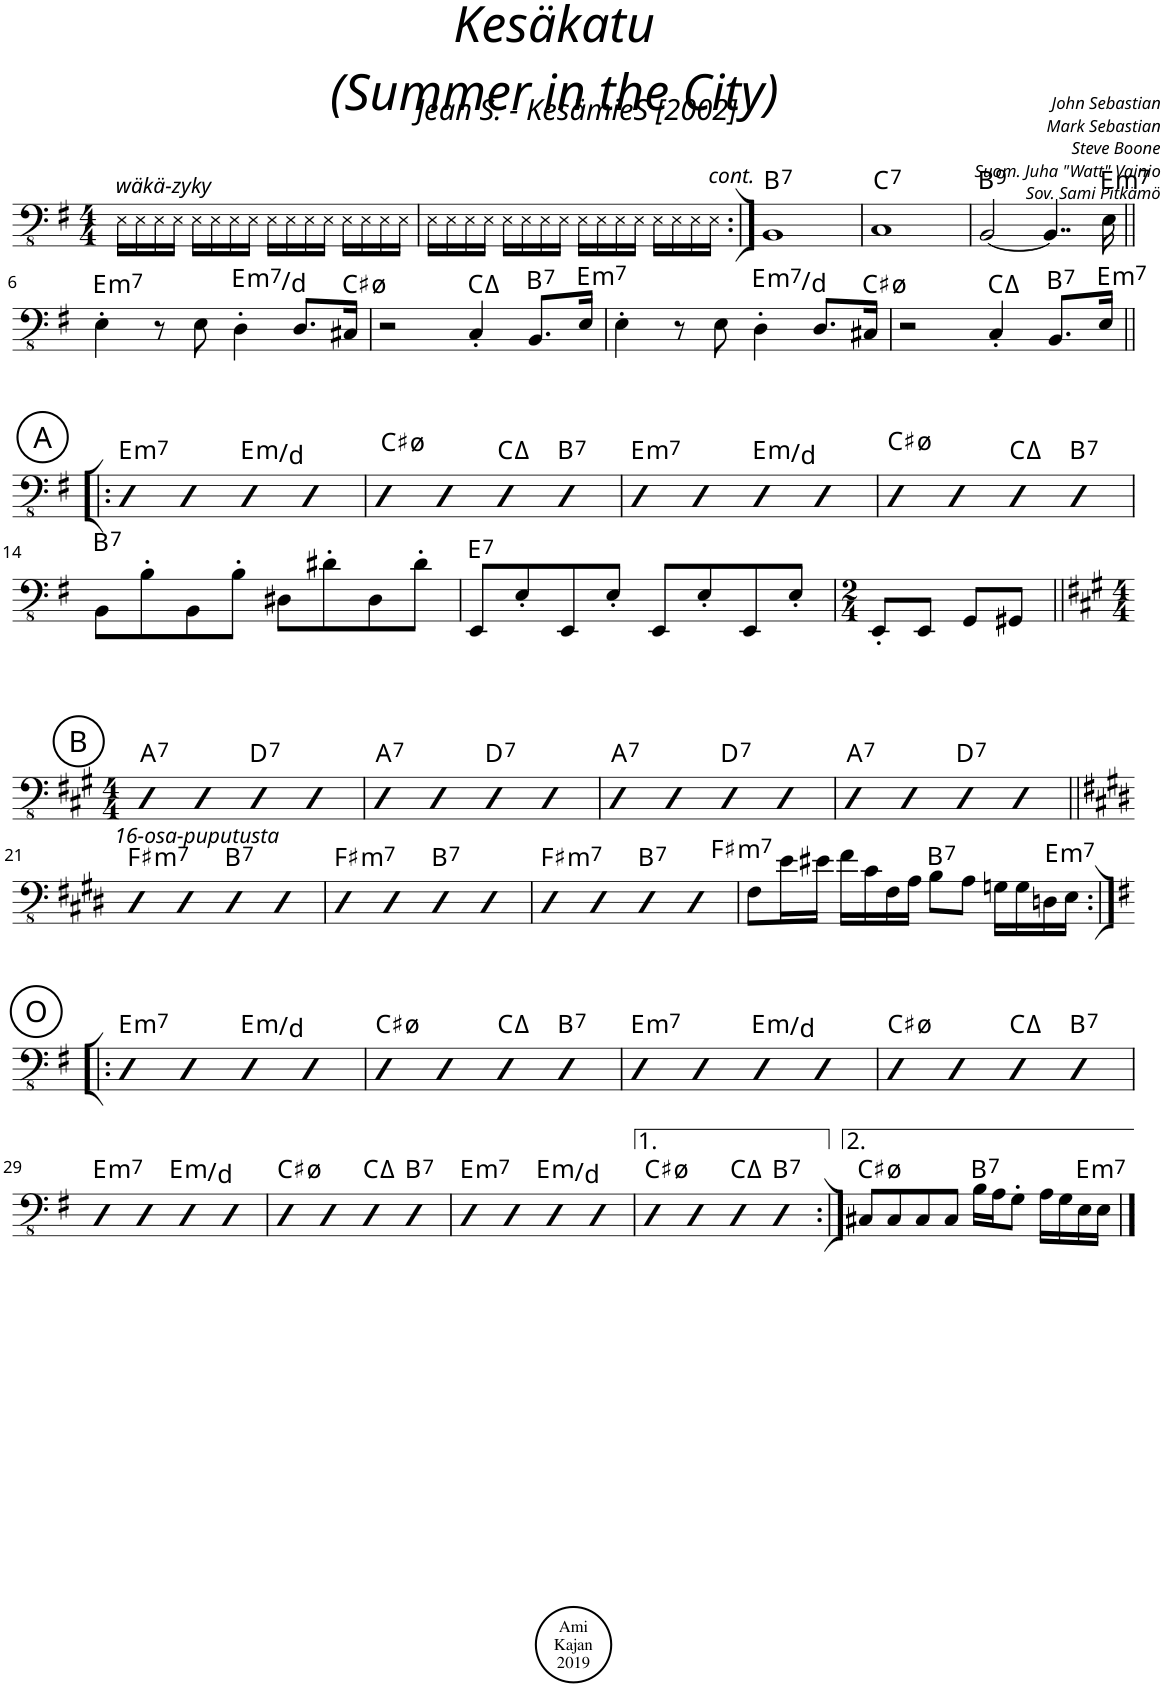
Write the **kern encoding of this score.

**kern	**harte
*part1	*part1
*staff1	*
*I"Acoustic Bass	*
*I'Bass	*
*clefFv4	*
*k[f#]	*
*M4/4	*
=1	=1
!LO:TX:a:i:t=wäkä-zyky	!
16EE!\LL	.
16EE!\	.
16EE!\	.
16EE!\JJ	.
16EE!\LL	.
16EE!\	.
16EE!\	.
16EE!\JJ	.
16EE!\LL	.
16EE!\	.
16EE!\	.
16EE!\JJ	.
16EE!\LL	.
16EE!\	.
16EE!\	.
16EE!\JJ	.
=2	=2
16EE!\LL	.
16EE!\	.
16EE!\	.
16EE!\JJ	.
16EE!\LL	.
16EE!\	.
16EE!\	.
16EE!\JJ	.
16EE!\LL	.
16EE!\	.
16EE!\	.
16EE!\JJ	.
16EE!\LL	.
16EE!\	.
16EE!\	.
!LO:TX:a:i:t=cont.	!
16EE!\JJ	.
=3:|!	=3:|!
!	!LO:H:kt=7
1BBB	B:7
=4	=4
!	!LO:H:kt=7
1CC	C:7
=5	=5
!	!LO:H:kt=9
[2BBB/	B:9
4..BBB/]	.
!	!LO:H:kt=m7
16EE\	E:min7
!!LO:LB:g=z
=6||	=6||
!	!LO:H:kt=m7
4EE'\	E:min7
8r	.
8EE\	.
!	!LO:H:kt=m7
4DD'\	E:min7/b7
8.DD/L	.
16CC#X/Jk	C#:hdim7
=7	=7
2r	.
4CC'/	C:maj
!	!LO:H:kt=7
8.BBB/L	B:7
!	!LO:H:kt=m7
16EE/Jk	E:min7
=8	=8
4EE'\	.
8r	.
8EE\	.
!	!LO:H:kt=m7
4DD'\	E:min7/b7
8.DD/L	.
16CC#X/Jk	C#:hdim7
=9	=9
2r	.
4CC'/	C:maj
!	!LO:H:kt=7
8.BBB/L	B:7
!	!LO:H:kt=m7
16EE/Jk	E:min7
!!LO:LB:g=z
!!LO:REH:place=s1:a:cj:enc=circle:fs=14:t=A
=10!|:	=10!|:
!	!LO:H:kt=m7
4FFF#	E:min7
4FFF#	.
!	!LO:H:kt=m
4FFF#	E:min/b7
4FFF#	.
=11	=11
4FFF#	C#:hdim7
4FFF#	.
4FFF#	C:maj
!	!LO:H:kt=7
4FFF#	B:7
=12	=12
!	!LO:H:kt=m7
4FFF#	E:min7
4FFF#	.
!	!LO:H:kt=m
4FFF#	E:min/b7
4FFF#	.
=13	=13
4FFF#	C#:hdim7
4FFF#	.
4FFF#	C:maj
!	!LO:H:kt=7
4FFF#	B:7
!!LO:LB:g=z
=14	=14
!	!LO:H:kt=7
8BBB\L	B:7
8BB'\	.
8BBB\	.
8BB'\J	.
8DD#X\L	.
8D#X'\	.
8DD#\	.
8D#'\J	.
=15	=15
!	!LO:H:kt=7
8EEE/L	E:7
8EE'/	.
8EEE/	.
8EE'/J	.
8EEE/L	.
8EE'/	.
8EEE/	.
8EE'/J	.
=16	=16
*M2/4	*
8EEE'/L	.
8EEE/J	.
8GGG/L	.
8GGG#X/J	.
!!LO:LB:g=z
!!LO:REH:place=s1:a:cj:enc=circle:fs=14:t=B
=17||	=17||
*k[f#c#g#]	*
*M4/4	*
!LO:TX:b:i:t=16-osa-puputusta	!LO:H:kt=7
4FFF#	A:7
4FFF#	.
!	!LO:H:kt=7
4FFF#	D:7
4FFF#	.
=18	=18
!	!LO:H:kt=7
4FFF#	A:7
4FFF#	.
!	!LO:H:kt=7
4FFF#	D:7
4FFF#	.
=19	=19
!	!LO:H:kt=7
4FFF#	A:7
4FFF#	.
!	!LO:H:kt=7
4FFF#	D:7
4FFF#	.
=20	=20
!	!LO:H:kt=7
4FFF#	A:7
4FFF#	.
!	!LO:H:kt=7
4FFF#	D:7
4FFF#	.
!!LO:LB:g=z
=21||	=21||
*k[f#c#g#d#]	*
!	!LO:H:kt=m7
4FFF#	F#:min7
4FFF#	.
!	!LO:H:kt=7
4FFF#	B:7
4FFF#	.
=22	=22
!	!LO:H:kt=m7
4FFF#	F#:min7
4FFF#	.
!	!LO:H:kt=7
4FFF#	B:7
4FFF#	.
=23	=23
!	!LO:H:kt=m7
4FFF#	F#:min7
4FFF#	.
!	!LO:H:kt=7
4FFF#	B:7
4FFF#	.
=24	=24
!	!LO:H:kt=m7
8FF#\L	F#:min7
16E\L	.
16E#X\JJ	.
16F#\LL	.
16C#\	.
16FF#\	.
16AA\JJ	.
!	!LO:H:kt=7
8BB\L	B:7
8AA\J	.
16GGn\LL	.
16GG\	.
16DDn\	.
!	!LO:H:kt=m7
16EE\JJ	E:min7
!!LO:LB:g=z
!!LO:REH:place=s1:a:cj:enc=circle:fs=14:t=O
=25:|!|:	=25:|!|:
*k[f#]	*
!	!LO:H:kt=m7
4FFF#	E:min7
4FFF#	.
!	!LO:H:kt=m
4FFF#	E:min/b7
4FFF#	.
=26	=26
4FFF#	C#:hdim7
4FFF#	.
4FFF#	C:maj
!	!LO:H:kt=7
4FFF#	B:7
=27	=27
!	!LO:H:kt=m7
4FFF#	E:min7
4FFF#	.
!	!LO:H:kt=m
4FFF#	E:min/b7
4FFF#	.
=28	=28
4FFF#	C#:hdim7
4FFF#	.
4FFF#	C:maj
!	!LO:H:kt=7
4FFF#	B:7
!!LO:LB:g=z
=29	=29
!	!LO:H:kt=m7
4FFF#	E:min7
4FFF#	.
!	!LO:H:kt=m
4FFF#	E:min/b7
4FFF#	.
=30	=30
4FFF#	C#:hdim7
4FFF#	.
4FFF#	C:maj
!	!LO:H:kt=7
4FFF#	B:7
=31	=31
!	!LO:H:kt=m7
4FFF#	E:min7
4FFF#	.
!	!LO:H:kt=m
4FFF#	E:min/b7
4FFF#	.
=32	=32
4FFF#	C#:hdim7
4FFF#	.
4FFF#	C:maj
!	!LO:H:kt=7
4FFF#	B:7
=33:|!	=33:|!
8CC#X/L	C#:hdim7
8CC#/	.
8CC#/	.
8CC#/J	.
!	!LO:H:kt=7
16BB\LL	B:7
16AA\J	.
8GG'\J	.
16AA\LL	.
16GG\	.
!	!LO:H:kt=m7
16EE\	E:min7
16EE\JJ	.
==	==
*-	*-
